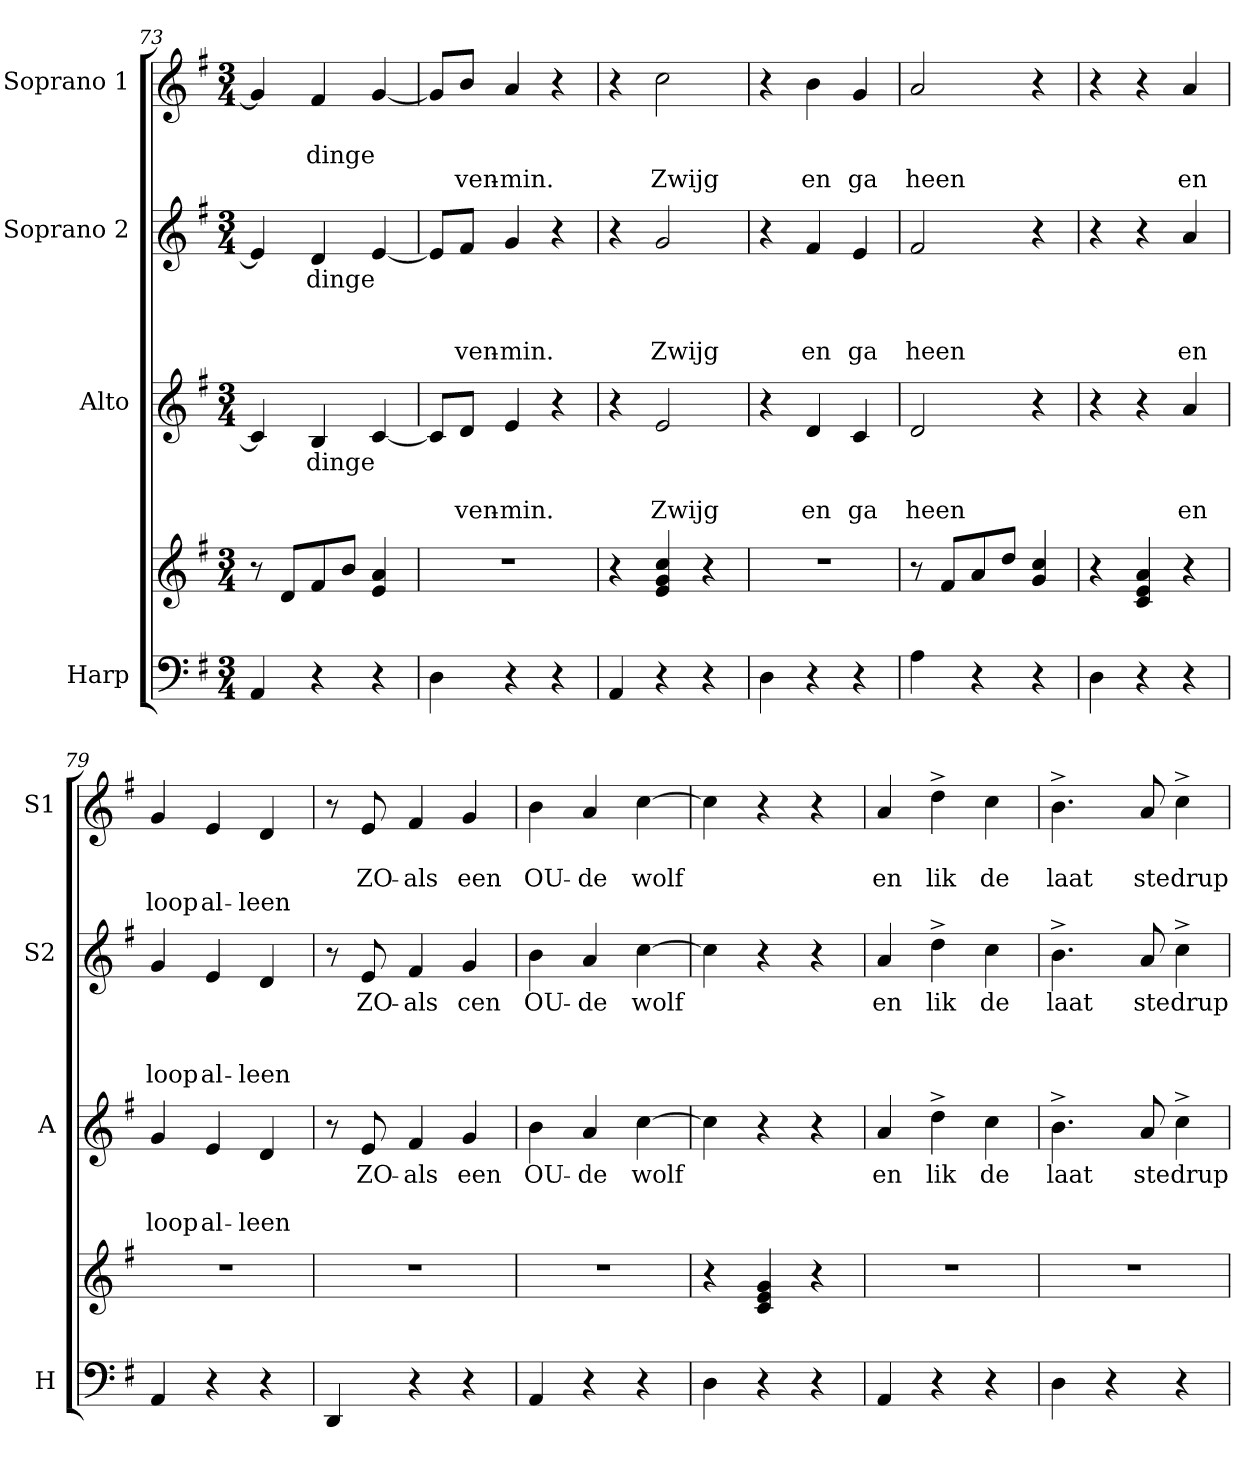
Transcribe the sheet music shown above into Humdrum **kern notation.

**kern	**kern	**kern	**text	**text	**text	**kern	**text	**text	**text	**text	**kern	**text	**text	**text
*part4	*part4	*part3	*part3	*part3	*part3	*part2	*part2	*part2	*part2	*part2	*part1	*part1	*part1	*part1
*staff5	*staff4	*staff3	*staff3	*staff3	*staff3	*staff2	*staff2	*staff2	*staff2	*staff2	*staff1	*staff1	*staff1	*staff1
*I"Harp	*	*I"Alto	*	*	*	*I"Soprano 2	*	*	*	*	*I"Soprano 1	*	*	*
*I'H	*	*I'A	*	*	*	*I'S2	*	*	*	*	*I'S1	*	*	*
*clefF4	*clefG2	*clefG2	*	*	*	*clefG2	*	*	*	*	*clefG2	*	*	*
*k[f#]	*k[f#]	*k[f#]	*	*	*	*k[f#]	*	*	*	*	*k[f#]	*	*	*
*G:	*G:	*G:	*	*	*	*G:	*	*	*	*	*G:	*	*	*
*M3/4	*M3/4	*M3/4	*	*	*	*M3/4	*	*	*	*	*M3/4	*	*	*
=73	=73	=73	=73	=73	=73	=73	=73	=73	=73	=73	=73	=73	=73	=73
4AA/	8r	4c/]	.	.	.	4e/]	.	.	.	.	4g/]	.	.	.
.	8d/L	.	.	.	.	.	.	.	.	.	.	.	.	.
!	!	!	!LO:LY:b	!	!	!	!LO:LY:b	!	!	!	!	!	!LO:LY:b	!
4r	8f#/	4B/	ding	.	.	4d/	ding	.	.	.	4f#/	.	ding	.
.	8b/J	.	.	.	.	.	.	.	.	.	.	.	.	.
!	!	!	!LO:LY:b	!	!	!	!LO:LY:b	!	!	!	!	!	!LO:LY:b	!
4r	4e/ 4a/	[4c/	e	.	.	[4e/	e	.	.	.	[4g/	.	e	.
!!LO:LB:g=z
=74	=74	=74	=74	=74	=74	=74	=74	=74	=74	=74	=74	=74	=74	=74
!	!LO:N:vis=1	!	!	!	!	!	!	!	!	!	!	!	!	!
4D	2.r	8c/L]	.	.	.	8e/L]	.	.	.	.	8g/L]	.	.	.
!	!	!	!	!	!LO:LY:b	!	!	!	!	!LO:LY:b	!	!	!	!LO:LY:b
.	.	8d/J	.	.	ven-	8f#/J	.	.	.	ven-	8b/J	.	.	ven-
!	!	!	!	!	!LO:LY:b	!	!	!	!	!LO:LY:b	!	!	!	!LO:LY:b
4r	.	4e/	.	.	min.	4g/	.	.	.	min.	4a/	.	.	min.
4r	.	4r	.	.	.	4r	.	.	.	.	4r	.	.	.
=75	=75	=75	=75	=75	=75	=75	=75	=75	=75	=75	=75	=75	=75	=75
4AA/	4r	4r	.	.	.	4r	.	.	.	.	4r	.	.	.
!	!	!	!	!	!LO:LY:b	!	!	!	!	!LO:LY:b	!	!	!	!LO:LY:b
4r	4e/ 4g/ 4cc/	2e/	.	.	Zwijg	2g/	.	.	.	Zwijg	2cc\	.	.	Zwijg
4r	4r	.	.	.	.	.	.	.	.	.	.	.	.	.
=76	=76	=76	=76	=76	=76	=76	=76	=76	=76	=76	=76	=76	=76	=76
!	!LO:N:vis=1	!	!	!	!	!	!	!	!	!	!	!	!	!
4D	2.r	4r	.	.	.	4r	.	.	.	.	4r	.	.	.
!	!	!	!	!	!LO:LY:b	!	!	!	!	!LO:LY:b	!	!	!	!LO:LY:b
4r	.	4d/	.	.	en	4f#/	.	.	.	en	4b\	.	.	en
!	!	!	!	!	!LO:LY:b	!	!	!	!	!LO:LY:b	!	!	!	!LO:LY:b
4r	.	4c/	.	.	ga	4e/	.	.	.	ga	4g/	.	.	ga
=77	=77	=77	=77	=77	=77	=77	=77	=77	=77	=77	=77	=77	=77	=77
!	!	!	!	!	!LO:LY:b	!	!	!	!	!LO:LY:b	!	!	!	!LO:LY:b
4A\	8r	2d/	.	.	heen	2f#/	.	.	.	heen	2a/	.	.	heen
.	8f#/L	.	.	.	.	.	.	.	.	.	.	.	.	.
4r	8a/	.	.	.	.	.	.	.	.	.	.	.	.	.
.	8dd/J	.	.	.	.	.	.	.	.	.	.	.	.	.
4r	4g/ 4cc/	4r	.	.	.	4r	.	.	.	.	4r	.	.	.
=78	=78	=78	=78	=78	=78	=78	=78	=78	=78	=78	=78	=78	=78	=78
4D\	4r	4r	.	.	.	4r	.	.	.	.	4r	.	.	.
4r	4c/ 4e/ 4a/	4r	.	.	.	4r	.	.	.	.	4r	.	.	.
!	!	!	!	!	!LO:LY:b	!	!	!	!	!LO:LY:b	!	!	!	!LO:LY:b
4r	4r	4a/	.	.	en	4a/	.	.	.	en	4a/	.	.	en
=79	=79	=79	=79	=79	=79	=79	=79	=79	=79	=79	=79	=79	=79	=79
!	!LO:N:vis=1	!	!	!	!LO:LY:b	!	!	!	!	!LO:LY:b	!	!	!	!LO:LY:b
4AA	2.r	4g/	.	.	loop	4g/	.	.	.	loop	4g/	.	.	loop
!	!	!	!	!	!LO:LY:b	!	!	!	!	!LO:LY:b	!	!	!	!LO:LY:b
4r	.	4e/	.	.	al-	4e/	.	.	.	al-	4e/	.	.	al-
!	!	!	!	!	!LO:LY:b	!	!	!	!	!LO:LY:b	!	!	!	!LO:LY:b
4r	.	4d/	.	.	leen	4d/	.	.	.	leen	4d/	.	.	leen
!!LO:LB:g=z
=80	=80	=80	=80	=80	=80	=80	=80	=80	=80	=80	=80	=80	=80	=80
!	!LO:N:vis=1	!	!	!	!	!	!	!	!	!	!	!	!	!
4DD/	2.r	8r	.	.	.	8r	.	.	.	.	8r	.	.	.
!	!	!	!LO:LY:b	!	!	!	!LO:LY:b	!	!	!	!	!	!LO:LY:b	!
.	.	8e/	ZO -	.	.	8e/	ZO -	.	.	.	8e/	.	ZO -	.
!	!	!	!LO:LY:b	!	!	!	!LO:LY:b	!	!	!	!	!	!LO:LY:b	!
4r	.	4f#/	als	.	.	4f#/	als	.	.	.	4f#/	.	als	.
!	!	!	!LO:LY:b	!	!	!	!LO:LY:b	!	!	!	!	!	!LO:LY:b	!
4r	.	4g/	een	.	.	4g/	cen	.	.	.	4g/	.	een	.
=81	=81	=81	=81	=81	=81	=81	=81	=81	=81	=81	=81	=81	=81	=81
!	!LO:N:vis=1	!	!LO:LY:b	!	!	!	!LO:LY:b	!	!	!	!	!	!LO:LY:b	!
4AA/	2.r	4b\	OU -	.	.	4b\	OU -	.	.	.	4b\	.	OU -	.
!	!	!	!LO:LY:b	!	!	!	!LO:LY:b	!	!	!	!	!	!LO:LY:b	!
4r	.	4a/	de	.	.	4a/	de	.	.	.	4a/	.	de	.
!	!	!	!LO:LY:b	!	!	!	!LO:LY:b	!	!	!	!	!	!LO:LY:b	!
4r	.	[4cc\	wolf	.	.	[4cc\	wolf	.	.	.	[4cc\	.	wolf	.
=82	=82	=82	=82	=82	=82	=82	=82	=82	=82	=82	=82	=82	=82	=82
4D\	4r	4cc\]	.	.	.	4cc\]	.	.	.	.	4cc\]	.	.	.
4r	4c/ 4e/ 4g/	4r	.	.	.	4r	.	.	.	.	4r	.	.	.
4r	4r	4r	.	.	.	4r	.	.	.	.	4r	.	.	.
=83	=83	=83	=83	=83	=83	=83	=83	=83	=83	=83	=83	=83	=83	=83
!	!LO:N:vis=1	!	!LO:LY:b	!	!	!	!LO:LY:b	!	!	!	!	!	!LO:LY:b	!
4AA/	2.r	4a/	en	.	.	4a/	en	.	.	.	4a/	.	en	.
!	!	!	!LO:LY:b	!	!	!	!LO:LY:b	!	!	!	!	!	!LO:LY:b	!
4r	.	4dd^\	lik	.	.	4dd^\	lik	.	.	.	4dd^\	.	lik	.
!	!	!	!LO:LY:b	!	!	!	!LO:LY:b	!	!	!	!	!	!LO:LY:b	!
4r	.	4cc\	de	.	.	4cc\	de	.	.	.	4cc\	.	de	.
=84	=84	=84	=84	=84	=84	=84	=84	=84	=84	=84	=84	=84	=84	=84
!	!LO:N:vis=1	!	!LO:LY:b	!	!	!	!LO:LY:b	!	!	!	!	!	!LO:LY:b	!
4D\	2.r	4.b^\	laat	.	.	4.b^\	laat	.	.	.	4.b^\	.	laat	.
4r	.	.	.	.	.	.	.	.	.	.	.	.	.	.
!	!	!	!LO:LY:b	!	!	!	!LO:LY:b	!	!	!	!	!	!LO:LY:b	!
.	.	8a/	ste	.	.	8a/	ste	.	.	.	8a/	.	ste	.
!	!	!	!LO:LY:b	!	!	!	!LO:LY:b	!	!	!	!	!	!LO:LY:b	!
4r	.	4cc^\	drup -	.	.	4cc^\	drup -	.	.	.	4cc^\	.	drup -	.
=	=	=	=	=	=	=	=	=	=	=	=	=	=	=
*-	*-	*-	*-	*-	*-	*-	*-	*-	*-	*-	*-	*-	*-	*-
